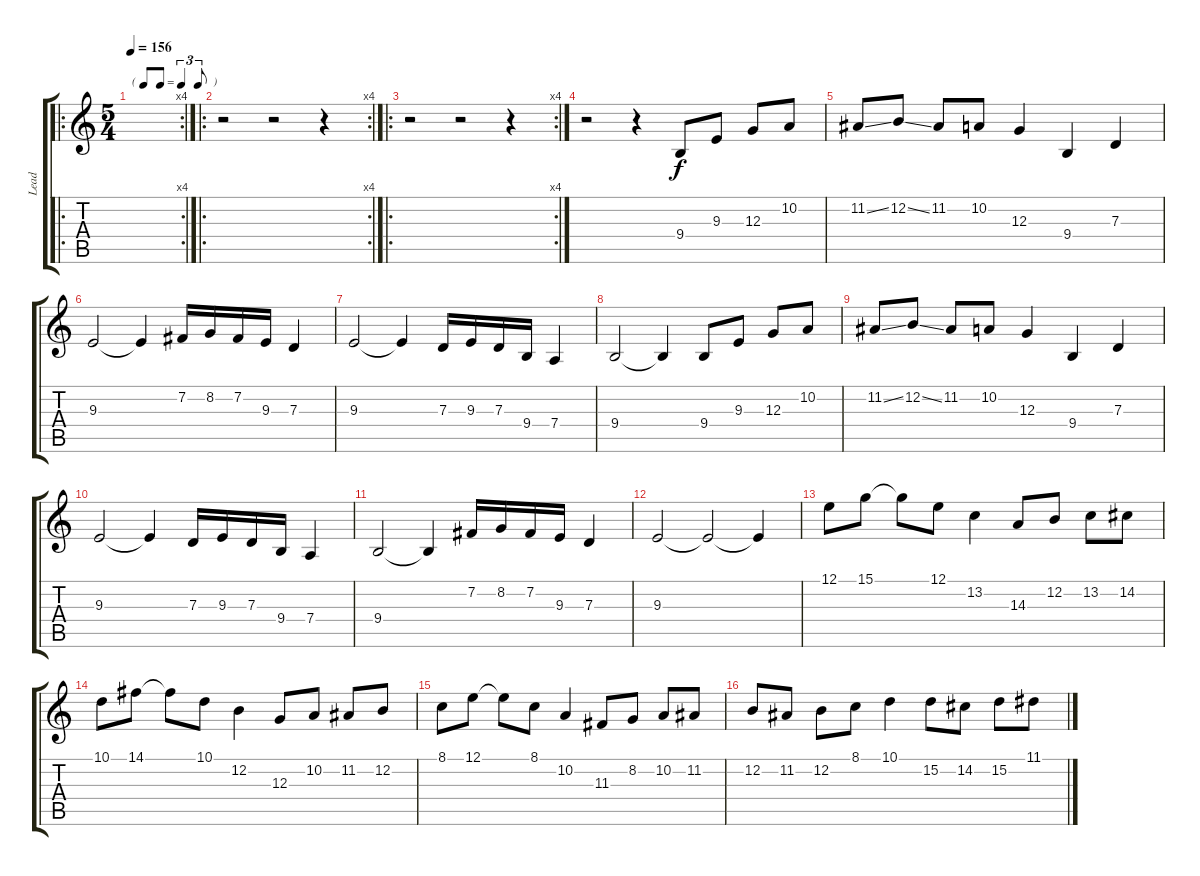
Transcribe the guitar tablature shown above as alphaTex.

\track ("Lead" "Lead") {instrument tenorsax}
\staff {score tabs}
\tuning (E4 B3 G3 D3 A2 E2) {hide}
\ro
\rc 4
\ts (5 4)
\tf triplet8th
\tempo 156
\clef g2
\ks c
|
\ro
\rc 4
r.2 r.2 r.4 |
\ro
\rc 4
r.2 r.2 r.4 |
r.2 r.4 9.4.8 9.3.8 12.3.8 10.2.8 |
11.2{ss}.8 12.2{ss}.8 11.2.8 10.2.8 12.3.4 9.4.4 7.3.4 |
9.3.2 9.3{t}.4 7.2.16 8.2.16 7.2.16 9.3.16 7.3.4 |
9.3.2 9.3{t}.4 7.3.16 9.3.16 7.3.16 9.4.16 7.4.4 |
9.4.2 9.4{t}.4 9.4.8 9.3.8 12.3.8 10.2.8 |
11.2{ss}.8 12.2{ss}.8 11.2.8 10.2.8 12.3.4 9.4.4 7.3.4 |
9.3.2 9.3{t}.4 7.3.16 9.3.16 7.3.16 9.4.16 7.4.4 |
9.4.2 9.4{t}.4 7.2.16 8.2.16 7.2.16 9.3.16 7.3.4 |
9.3.2 9.3{t}.2 9.3{t}.4 |
12.1.8 15.1.8 15.1{t}.8 12.1.8 13.2.4 14.3.8 12.2.8 13.2.8 14.2.8 |
10.1.8 14.1.8 14.1{t}.8 10.1.8 12.2.4 12.3.8 10.2.8 11.2.8 12.2.8 |
8.1.8 12.1.8 12.1{t}.8 8.1.8 10.2.4 11.3.8 8.2.8 10.2.8 11.2.8 |
12.2.8 11.2.8 12.2.8 8.1.8 10.1.4 15.2.8 14.2.8 15.2.8 11.1.8
